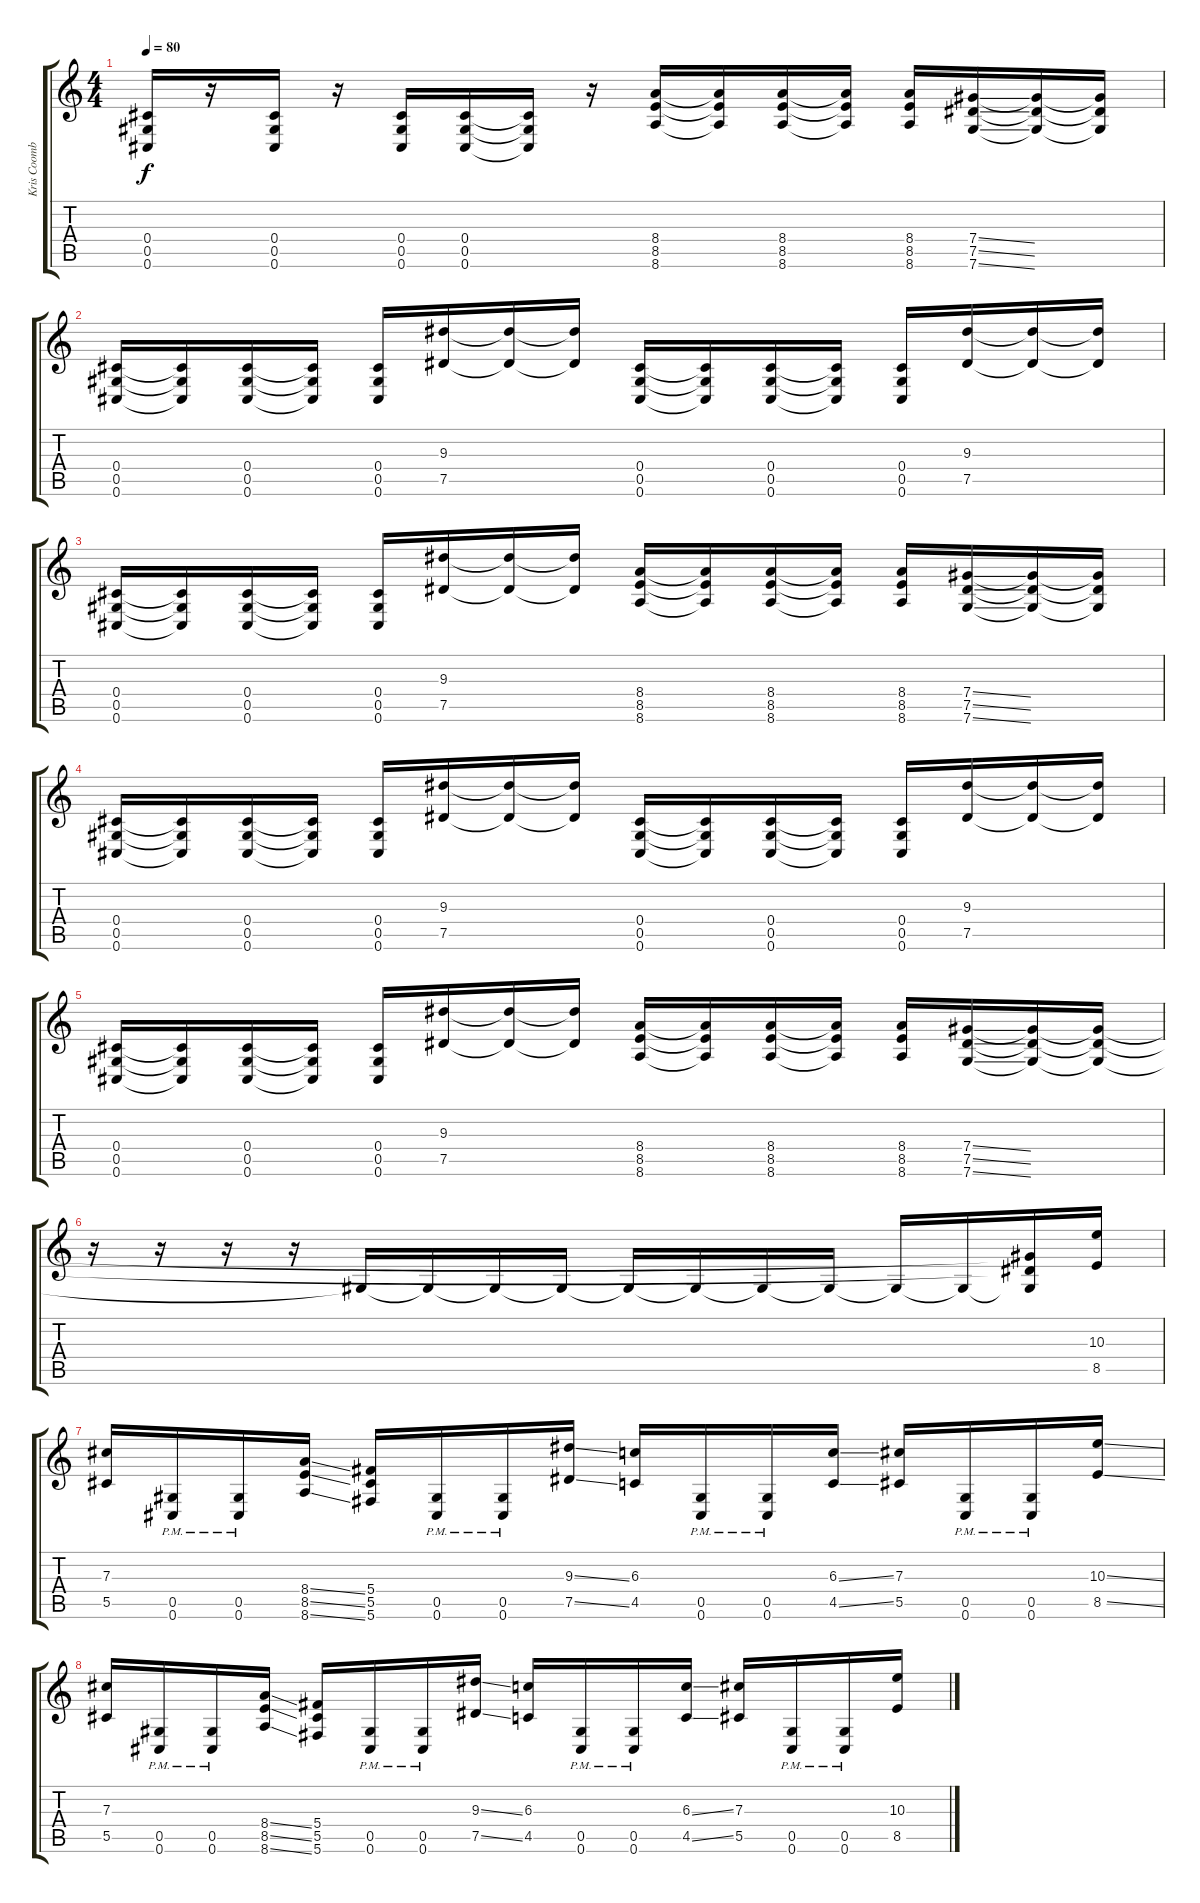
\track ("Kris Coombs" "Kris Coomb") {instrument distortionguitar}
\staff {score tabs}
\tuning (Eb4 Bb3 Gb3 Db3 Ab2 Db2) {hide}
\ts (4 4)
\tempo 80
\clef g2
\ks c
(0.4 0.5 0.6).16{dy f} r.16 (0.4 0.5 0.6).16 r.16 (0.4 0.5 0.6).16 (0.4 0.5 0.6).16 (0.4{t} 0.5{t} 0.6{t}).16 r.16 (8.4 8.5 8.6).16 (8.4{t} 8.5{t} 8.6{t}).16 (8.4 8.5 8.6).16 (8.4{t} 8.5{t} 8.6{t}).16 (8.4 8.5 8.6).16 (7.4{ss} 7.5{ss} 7.6{ss}).16 (7.4{t} 7.5{t} 7.6{t}).16 (7.4{t} 7.5{t} 7.6{t}).16 |
(0.4 0.5 0.6).16 (0.4{t} 0.5{t} 0.6{t}).16 (0.4 0.5 0.6).16 (0.4{t} 0.5{t} 0.6{t}).16 (0.4 0.5 0.6).16 (9.3 7.5).16 (9.3{t} 7.5{t}).16 (9.3{t} 7.5{t}).16 (0.4 0.5 0.6).16 (0.4{t} 0.5{t} 0.6{t}).16 (0.4 0.5 0.6).16 (0.4{t} 0.5{t} 0.6{t}).16 (0.4 0.5 0.6).16 (9.3 7.5).16 (9.3{t} 7.5{t}).16 (9.3{t} 7.5{t}).16 |
(0.4 0.5 0.6).16 (0.4{t} 0.5{t} 0.6{t}).16 (0.4 0.5 0.6).16 (0.4{t} 0.5{t} 0.6{t}).16 (0.4 0.5 0.6).16 (9.3 7.5).16 (9.3{t} 7.5{t}).16 (9.3{t} 7.5{t}).16 (8.4 8.5 8.6).16 (8.4{t} 8.5{t} 8.6{t}).16 (8.4 8.5 8.6).16 (8.4{t} 8.5{t} 8.6{t}).16 (8.4 8.5 8.6).16 (7.4{ss} 7.5{ss} 7.6{ss}).16 (7.4{t} 7.5{t} 7.6{t}).16 (7.4{t} 7.5{t} 7.6{t}).16 |
(0.4 0.5 0.6).16 (0.4{t} 0.5{t} 0.6{t}).16 (0.4 0.5 0.6).16 (0.4{t} 0.5{t} 0.6{t}).16 (0.4 0.5 0.6).16 (9.3 7.5).16 (9.3{t} 7.5{t}).16 (9.3{t} 7.5{t}).16 (0.4 0.5 0.6).16 (0.4{t} 0.5{t} 0.6{t}).16 (0.4 0.5 0.6).16 (0.4{t} 0.5{t} 0.6{t}).16 (0.4 0.5 0.6).16 (9.3 7.5).16 (9.3{t} 7.5{t}).16 (9.3{t} 7.5{t}).16 |
(0.4 0.5 0.6).16 (0.4{t} 0.5{t} 0.6{t}).16 (0.4 0.5 0.6).16 (0.4{t} 0.5{t} 0.6{t}).16 (0.4 0.5 0.6).16 (9.3 7.5).16 (9.3{t} 7.5{t}).16 (9.3{t} 7.5{t}).16 (8.4 8.5 8.6).16 (8.4{t} 8.5{t} 8.6{t}).16 (8.4 8.5 8.6).16 (8.4{t} 8.5{t} 8.6{t}).16 (8.4 8.5 8.6).16 (7.4{ss} 7.5{ss} 7.6{ss}).16 (7.4{t} 7.5{t} 7.6{t}).16 (7.4{t} 7.5{t} 7.6{t}).16 |
r.16 r.16 r.16 r.16 7.6{t}.16 7.6{t}.16 7.6{t}.16 7.6{t}.16 7.6{t}.16 7.6{t}.16 7.6{t}.16 7.6{t}.16 7.6{t}.16 7.6{t}.16 (7.4{t} 7.5{t} 7.6{t}).16 (10.3 8.5).16 |
(7.3 5.5).16 (0.5{pm} 0.6{pm}).16 (0.5{pm} 0.6{pm}).16 (8.4{ss} 8.5{ss} 8.6{ss}).16 (5.4 5.5 5.6).16 (0.5{pm} 0.6{pm}).16 (0.5{pm} 0.6{pm}).16 (9.3{ss} 7.5{ss}).16 (6.3 4.5).16 (0.5{pm} 0.6{pm}).16 (0.5{pm} 0.6{pm}).16 (6.3{ss} 4.5{ss}).16 (7.3 5.5).16 (0.5{pm} 0.6{pm}).16 (0.5{pm} 0.6{pm}).16 (10.3{ss} 8.5{ss}).16 |
(7.3 5.5).16 (0.5{pm} 0.6{pm}).16 (0.5{pm} 0.6{pm}).16 (8.4{ss} 8.5{ss} 8.6{ss}).16 (5.4 5.5 5.6).16 (0.5{pm} 0.6{pm}).16 (0.5{pm} 0.6{pm}).16 (9.3{ss} 7.5{ss}).16 (6.3 4.5).16 (0.5{pm} 0.6{pm}).16 (0.5{pm} 0.6{pm}).16 (6.3{ss} 4.5{ss}).16 (7.3 5.5).16 (0.5{pm} 0.6{pm}).16 (0.5{pm} 0.6{pm}).16 (10.3{ss} 8.5{ss}).16
